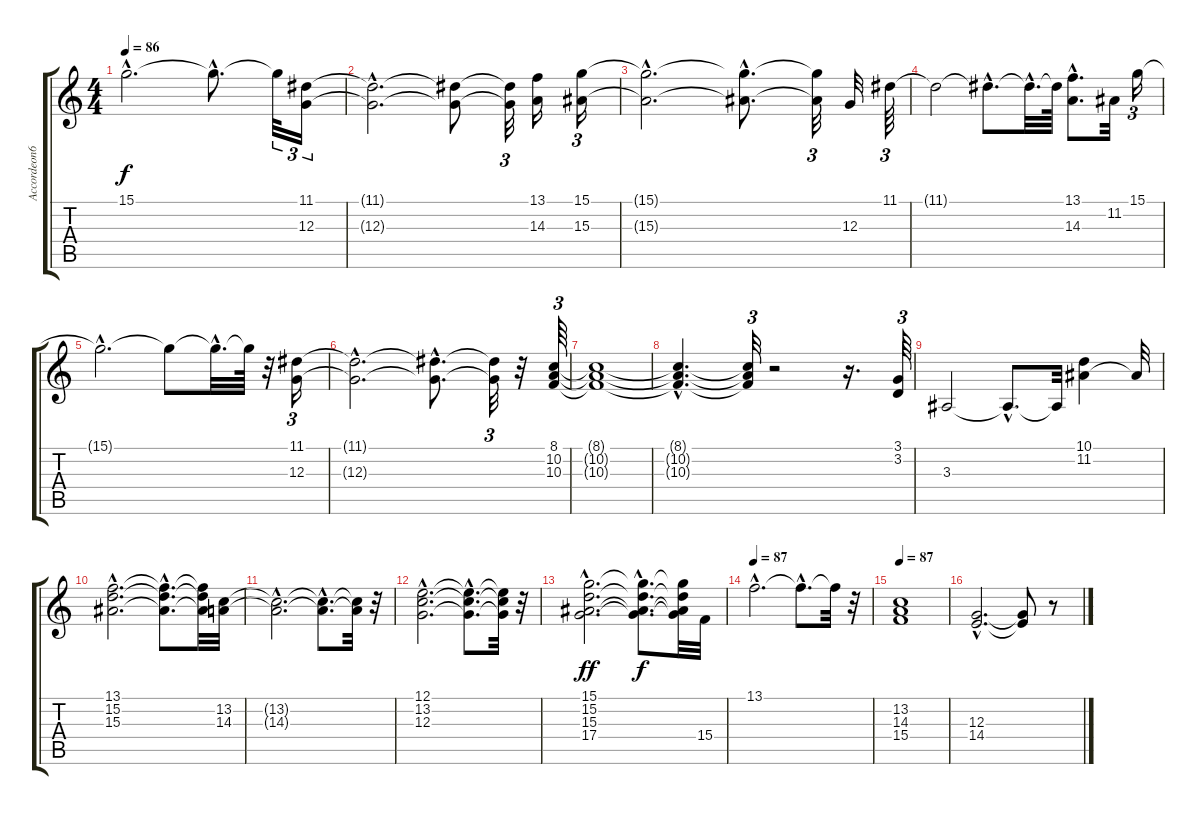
\track ("Accordeon6" "Accordeon6") {instrument accordion}
\staff {score tabs}
\tuning (E4 B3 G3 D3 A2 E2) {hide}
\ts (4 4)
\tempo 86
\clef g2
\ks c
15.1{hac t}.2{d dy f} 15.1{hac t}.8{d} 15.1{t}.32{tu (3 2)} (11.1 12.3).16{tu (3 2)} |
(11.1{hac t} 12.3{hac t}).2{d} (11.1{t} 12.3{t}).8 (11.1{t} 12.3{t}).32{tu (3 2)} (13.1 14.3).16 (15.1 15.3).16{tu (3 2)} |
(15.1{hac t} 15.3{hac t}).2{d} (15.1{hac t} 15.3{hac t}).8{d} (15.1{t} 15.3{t}).32{tu (3 2)} 12.3.32 11.1.64{tu (3 2)} |
11.1{t}.2 11.1{hac t}.8{d} 11.1{hac t}.32{d} 11.1{t}.64 (13.1{hac} 14.3{hac}).8{d} 11.2.32 15.1.16{tu (3 2)} |
15.1{hac t}.2{d} 15.1{t}.8 15.1{hac t}.32{d} 15.1{t}.64 r.32 (11.1 12.3).16{tu (3 2)} |
(11.1{hac t} 12.3{hac t}).2{d} (11.1{hac t} 12.3{hac t}).8{d} (11.1{t} 12.3{t}).32{tu (3 2)} r.32 (8.1 10.2 10.3).64{tu (3 2)} |
(8.1{t} 10.2{t} 10.3{t}).1 |
(8.1{hac t} 10.2{hac t} 10.3{hac t}).4{d} (8.1{t} 10.2{t} 10.3{t}).32{tu (3 2)} r.2 r.16{d} (3.1 3.2).64{tu (3 2)} |
3.3.2 3.3{hac t}.8{d} 3.3{t}.32 (10.1 11.2).4 11.2{t}.32 |
(13.1{hac} 15.2{hac} 15.3{hac}).2{d} (13.1{hac t} 15.2{hac t} 15.3{hac t}).8{d} (13.1{t} 15.2{t} 15.3{t}).32 (13.2 14.3).32 |
(13.2{hac t} 14.3{hac t}).2{d} (13.2{hac t} 14.3{hac t}).8{d} (13.2{t} 14.3{t}).32 r.32 |
(12.1{hac} 13.2{hac} 12.3{hac}).2{d} (12.1{hac t} 13.2{hac t} 12.3{hac t}).8{d} (12.1{t} 13.2{t} 12.3{t}).32 r.32 |
(15.1{hac} 15.2{hac} 15.3{hac} 17.4{hac}).2{d dy ff} (15.1{hac t} 15.2{hac t} 15.3{hac t} 17.4{hac t}).8{d dy f} (15.1{t} 15.2{t} 15.3{t} 17.4{t}).32 15.4.32 |
\tempo 87
13.1{hac}.2{d} 13.1{hac t}.8{d} 13.1{t}.32 r.32 |
\tempo 87
(13.2 14.3 15.4).1 |
(12.3{hac} 14.4{hac}).2{d} (12.3{t} 14.4{t}).8 r.8
